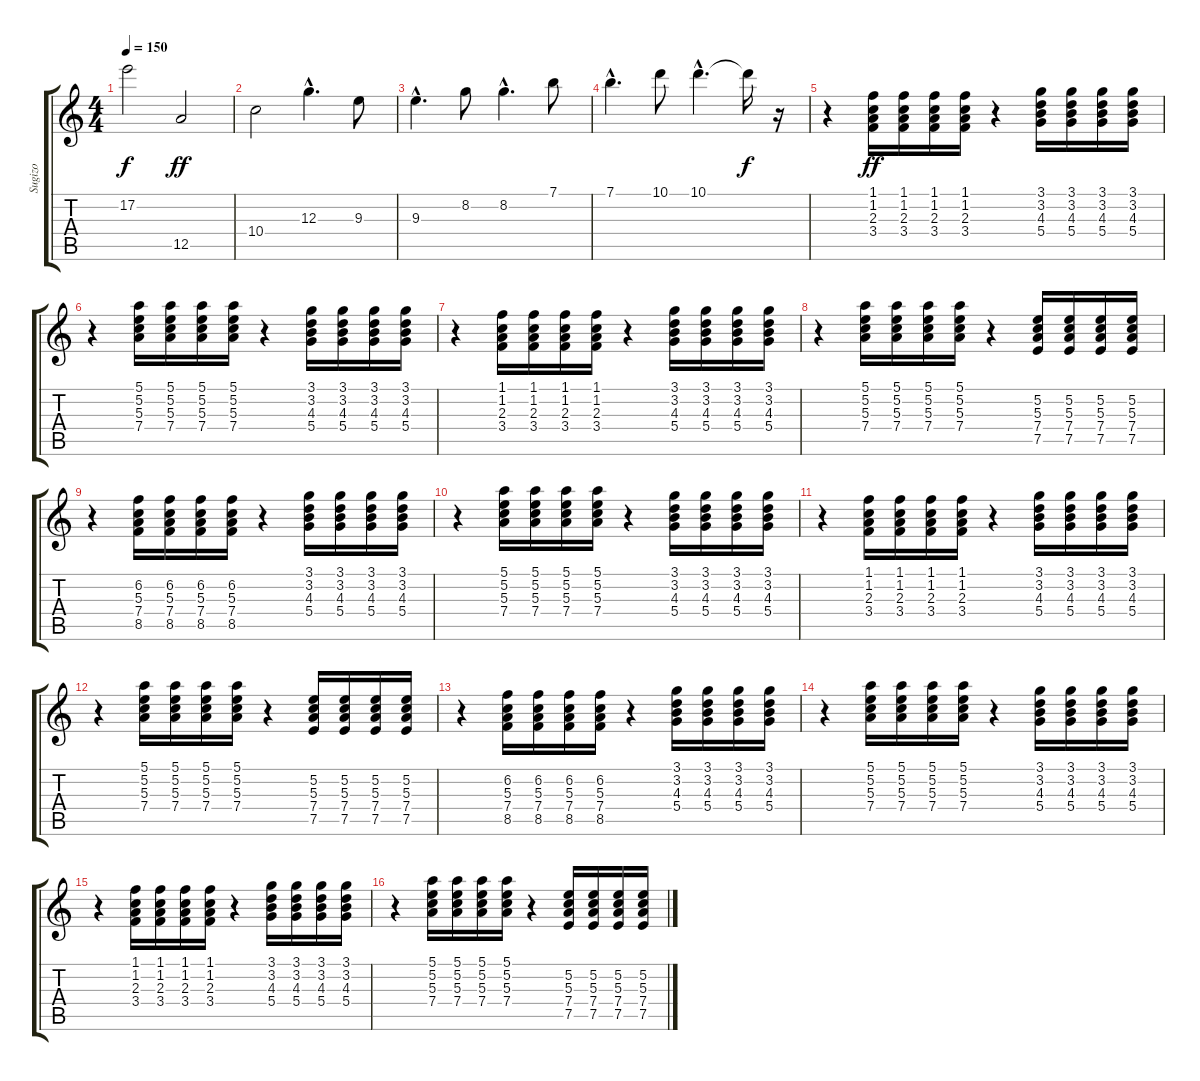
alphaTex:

\track ("Sugizo" "Sugizo") {instrument overdrivenguitar}
\staff {score tabs}
\tuning (E4 B3 G3 D3 A2 E2) {hide}
\ts (4 4)
\tempo 150
\clef g2
\ks c
17.2.2{dy f} 12.5.2{dy ff} |
10.4.2 12.3{hac}.4{d} 9.3.8 |
9.3{hac}.4{d} 8.2.8 8.2{hac}.4{d} 7.1.8 |
7.1{hac}.4{d} 10.1.8 10.1{hac}.4{d} 10.1{t}.16{dy f} r.16 |
r.4 (1.1 1.2 2.3 3.4).16{dy ff} (1.1 1.2 2.3 3.4).16 (1.1 1.2 2.3 3.4).16 (1.1 1.2 2.3 3.4).16 r.4 (3.1 3.2 4.3 5.4).16 (3.1 3.2 4.3 5.4).16 (3.1 3.2 4.3 5.4).16 (3.1 3.2 4.3 5.4).16 |
r.4 (5.1 5.2 5.3 7.4).16 (5.1 5.2 5.3 7.4).16 (5.1 5.2 5.3 7.4).16 (5.1 5.2 5.3 7.4).16 r.4 (3.1 3.2 4.3 5.4).16 (3.1 3.2 4.3 5.4).16 (3.1 3.2 4.3 5.4).16 (3.1 3.2 4.3 5.4).16 |
r.4 (1.1 1.2 2.3 3.4).16 (1.1 1.2 2.3 3.4).16 (1.1 1.2 2.3 3.4).16 (1.1 1.2 2.3 3.4).16 r.4 (3.1 3.2 4.3 5.4).16 (3.1 3.2 4.3 5.4).16 (3.1 3.2 4.3 5.4).16 (3.1 3.2 4.3 5.4).16 |
r.4 (5.1 5.2 5.3 7.4).16 (5.1 5.2 5.3 7.4).16 (5.1 5.2 5.3 7.4).16 (5.1 5.2 5.3 7.4).16 r.4 (5.2 5.3 7.4 7.5).16 (5.2 5.3 7.4 7.5).16 (5.2 5.3 7.4 7.5).16 (5.2 5.3 7.4 7.5).16 |
r.4 (6.2 5.3 7.4 8.5).16 (6.2 5.3 7.4 8.5).16 (6.2 5.3 7.4 8.5).16 (6.2 5.3 7.4 8.5).16 r.4 (3.1 3.2 4.3 5.4).16 (3.1 3.2 4.3 5.4).16 (3.1 3.2 4.3 5.4).16 (3.1 3.2 4.3 5.4).16 |
r.4 (5.1 5.2 5.3 7.4).16 (5.1 5.2 5.3 7.4).16 (5.1 5.2 5.3 7.4).16 (5.1 5.2 5.3 7.4).16 r.4 (3.1 3.2 4.3 5.4).16 (3.1 3.2 4.3 5.4).16 (3.1 3.2 4.3 5.4).16 (3.1 3.2 4.3 5.4).16 |
r.4 (1.1 1.2 2.3 3.4).16 (1.1 1.2 2.3 3.4).16 (1.1 1.2 2.3 3.4).16 (1.1 1.2 2.3 3.4).16 r.4 (3.1 3.2 4.3 5.4).16 (3.1 3.2 4.3 5.4).16 (3.1 3.2 4.3 5.4).16 (3.1 3.2 4.3 5.4).16 |
r.4 (5.1 5.2 5.3 7.4).16 (5.1 5.2 5.3 7.4).16 (5.1 5.2 5.3 7.4).16 (5.1 5.2 5.3 7.4).16 r.4 (5.2 5.3 7.4 7.5).16 (5.2 5.3 7.4 7.5).16 (5.2 5.3 7.4 7.5).16 (5.2 5.3 7.4 7.5).16 |
r.4 (6.2 5.3 7.4 8.5).16 (6.2 5.3 7.4 8.5).16 (6.2 5.3 7.4 8.5).16 (6.2 5.3 7.4 8.5).16 r.4 (3.1 3.2 4.3 5.4).16 (3.1 3.2 4.3 5.4).16 (3.1 3.2 4.3 5.4).16 (3.1 3.2 4.3 5.4).16 |
r.4 (5.1 5.2 5.3 7.4).16 (5.1 5.2 5.3 7.4).16 (5.1 5.2 5.3 7.4).16 (5.1 5.2 5.3 7.4).16 r.4 (3.1 3.2 4.3 5.4).16 (3.1 3.2 4.3 5.4).16 (3.1 3.2 4.3 5.4).16 (3.1 3.2 4.3 5.4).16 |
r.4 (1.1 1.2 2.3 3.4).16 (1.1 1.2 2.3 3.4).16 (1.1 1.2 2.3 3.4).16 (1.1 1.2 2.3 3.4).16 r.4 (3.1 3.2 4.3 5.4).16 (3.1 3.2 4.3 5.4).16 (3.1 3.2 4.3 5.4).16 (3.1 3.2 4.3 5.4).16 |
r.4 (5.1 5.2 5.3 7.4).16 (5.1 5.2 5.3 7.4).16 (5.1 5.2 5.3 7.4).16 (5.1 5.2 5.3 7.4).16 r.4 (5.2 5.3 7.4 7.5).16 (5.2 5.3 7.4 7.5).16 (5.2 5.3 7.4 7.5).16 (5.2 5.3 7.4 7.5).16
